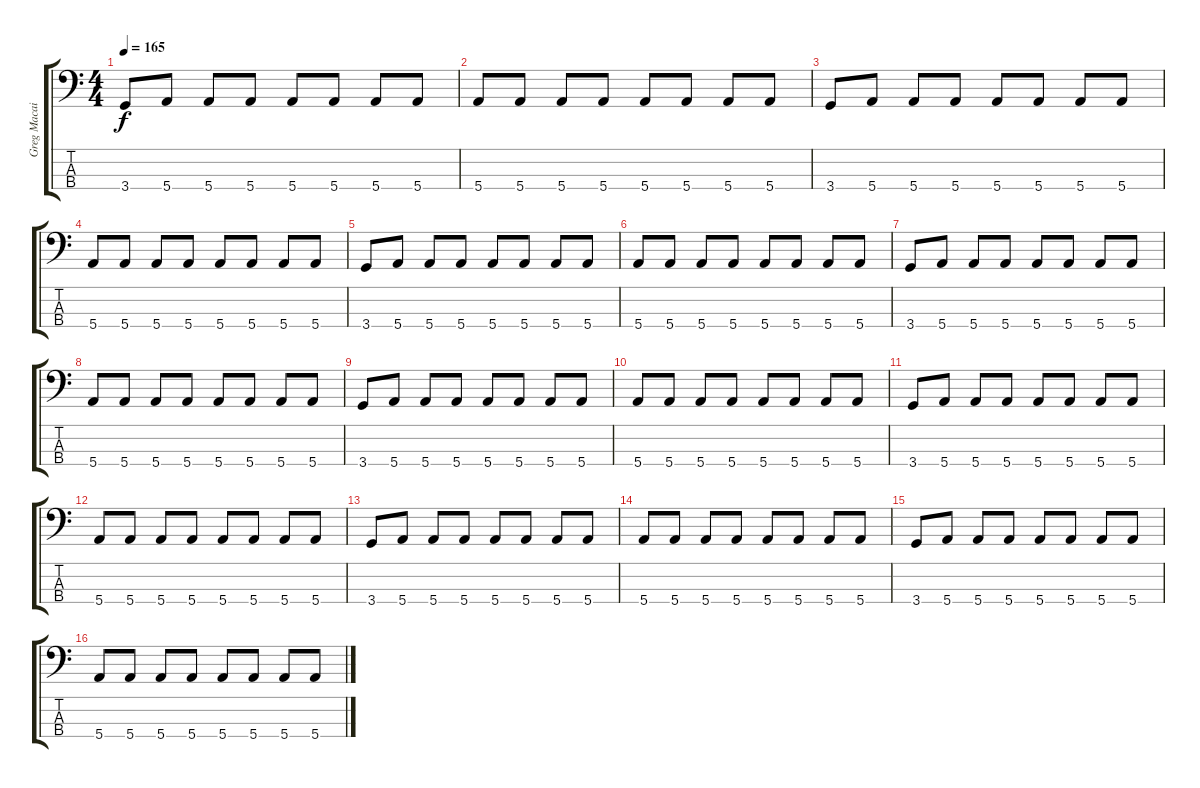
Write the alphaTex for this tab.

\track ("Greg Macainsh" "Greg Macai") {instrument electricbasspick}
\staff {score tabs}
\tuning (G2 D2 A1 E1) {hide}
\ts (4 4)
\tempo 165
\clef f4
\ks c
3.4.8{dy f} 5.4.8 5.4.8 5.4.8 5.4.8 5.4.8 5.4.8 5.4.8 |
5.4.8 5.4.8 5.4.8 5.4.8 5.4.8 5.4.8 5.4.8 5.4.8 |
3.4.8 5.4.8 5.4.8 5.4.8 5.4.8 5.4.8 5.4.8 5.4.8 |
5.4.8 5.4.8 5.4.8 5.4.8 5.4.8 5.4.8 5.4.8 5.4.8 |
3.4.8 5.4.8 5.4.8 5.4.8 5.4.8 5.4.8 5.4.8 5.4.8 |
5.4.8 5.4.8 5.4.8 5.4.8 5.4.8 5.4.8 5.4.8 5.4.8 |
3.4.8 5.4.8 5.4.8 5.4.8 5.4.8 5.4.8 5.4.8 5.4.8 |
5.4.8 5.4.8 5.4.8 5.4.8 5.4.8 5.4.8 5.4.8 5.4.8 |
3.4.8 5.4.8 5.4.8 5.4.8 5.4.8 5.4.8 5.4.8 5.4.8 |
5.4.8 5.4.8 5.4.8 5.4.8 5.4.8 5.4.8 5.4.8 5.4.8 |
3.4.8 5.4.8 5.4.8 5.4.8 5.4.8 5.4.8 5.4.8 5.4.8 |
5.4.8 5.4.8 5.4.8 5.4.8 5.4.8 5.4.8 5.4.8 5.4.8 |
3.4.8 5.4.8 5.4.8 5.4.8 5.4.8 5.4.8 5.4.8 5.4.8 |
5.4.8 5.4.8 5.4.8 5.4.8 5.4.8 5.4.8 5.4.8 5.4.8 |
3.4.8 5.4.8 5.4.8 5.4.8 5.4.8 5.4.8 5.4.8 5.4.8 |
5.4.8 5.4.8 5.4.8 5.4.8 5.4.8 5.4.8 5.4.8 5.4.8
